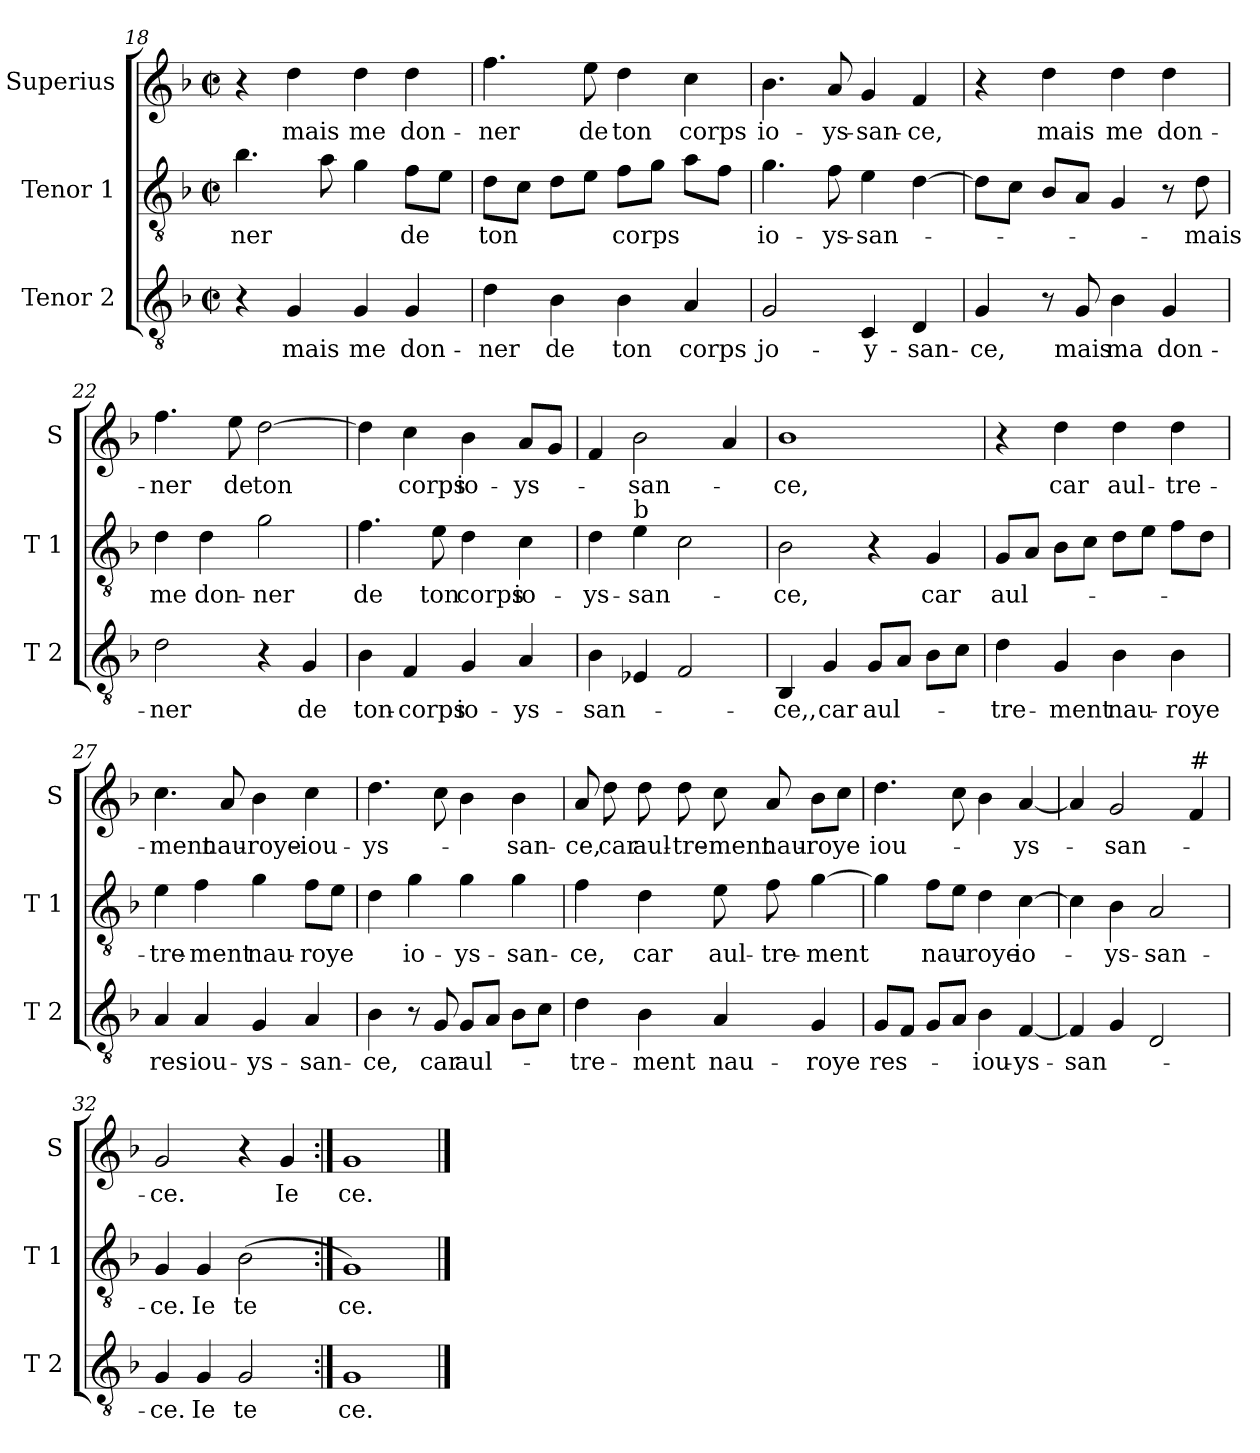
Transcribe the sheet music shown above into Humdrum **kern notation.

**kern	**text	**kern	**text	**kern	**text
*part3	*part3	*part2	*part2	*part1	*part1
*staff3	*staff3	*staff2	*staff2	*staff1	*staff1
*I"Tenor 2	*	*I"Tenor 1	*	*I"Superius	*
*I'T 2	*	*I'T 1	*	*I'S	*
*clefGv2	*	*clefGv2	*	*clefG2	*
*k[b-]	*	*k[b-]	*	*k[b-]	*
*F:	*	*F:	*	*F:	*
*M2/2	*	*M2/2	*	*M2/2	*
*met(c|)	*	*met(c|)	*	*met(c|)	*
=18	=18	=18	=18	=18	=18
!	!	!	!LO:LY:b	!	!
4r	.	4.b-\	-ner	4r	.
!	!LO:LY:b	!	!	!	!LO:LY:b
4G/	mais	.	.	4dd\	mais
.	.	8a\	.	.	.
!	!LO:LY:b	!	!	!	!LO:LY:b
4G/	me	4g\	.	4dd\	me
!	!LO:LY:b	!	!LO:LY:b	!	!LO:LY:b
4G/	don-	8f\L	de	4dd\	don-
.	.	8e\J	.	.	.
=19	=19	=19	=19	=19	=19
!	!LO:LY:b	!	!LO:LY:b	!	!LO:LY:b
4d\	-ner	8d\L	ton	4.ff\	-ner
.	.	8c\J	.	.	.
!	!LO:LY:b	!	!	!	!
4B-\	de	8d\L	.	.	.
!	!	!	!	!	!LO:LY:b
.	.	8e\J	.	8ee\	de
!	!LO:LY:b	!	!LO:LY:b	!	!LO:LY:b
4B-\	ton	8f\L	corps	4dd\	ton
.	.	8g\J	.	.	.
!	!LO:LY:b	!	!	!	!LO:LY:b
4A/	corps	8a\L	.	4cc\	corps
.	.	8f\J	.	.	.
!!LO:LB:g=z
=20	=20	=20	=20	=20	=20
!	!LO:LY:b	!	!LO:LY:b	!	!LO:LY:b
2G/	jo-	4.g\	io-	4.b-\	io-
!	!	!	!LO:LY:b	!	!LO:LY:b
.	.	8f\	-ys-	8a/	-ys-
!	!LO:LY:b	!	!LO:LY:b	!	!LO:LY:b
4C/	-y-	4e\	-san-	4g/	-san-
!	!LO:LY:b	!	!	!	!LO:LY:b
4D/	-san-	[4d\	.	4f/	-ce,
=21	=21	=21	=21	=21	=21
!	!LO:LY:b	!	!	!	!
4G/	-ce,	8d\L]	.	4r	.
.	.	8c\J	.	.	.
!	!	!	!	!	!LO:LY:b
8r	.	8B-/L	.	4dd\	mais
!	!LO:LY:b	!	!	!	!
8G/	mais	8A/J	.	.	.
!	!LO:LY:b	!	!	!	!LO:LY:b
4B-\	ma	4G/	.	4dd\	me
!	!LO:LY:b	!	!	!	!LO:LY:b
4G/	don-	8r	.	4dd\	don-
!	!	!	!LO:LY:b	!	!
.	.	8d\	mais	.	.
=22	=22	=22	=22	=22	=22
!	!LO:LY:b	!	!LO:LY:b	!	!LO:LY:b
2d\	-ner	4d\	me	4.ff\	-ner
!	!	!	!LO:LY:b	!	!
.	.	4d\	don-	.	.
!	!	!	!	!	!LO:LY:b
.	.	.	.	8ee\	de
!	!	!	!LO:LY:b	!	!LO:LY:b
4r	.	2g\	-ner	[2dd\	ton
!	!LO:LY:b	!	!	!	!
4G/	de	.	.	.	.
=23	=23	=23	=23	=23	=23
!	!LO:LY:b	!	!LO:LY:b	!	!
4B-\	ton-	4.f\	de	4dd\]	.
!	!LO:LY:b	!	!	!	!LO:LY:b
4F/	-corps	.	.	4cc\	corps
!	!	!	!LO:LY:b	!	!
.	.	8e\	ton	.	.
!	!LO:LY:b	!	!LO:LY:b	!	!LO:LY:b
4G/	io-	4d\	corps	4b-\	io-
!	!LO:LY:b	!	!LO:LY:b	!	!LO:LY:b
4A/	-ys-	4c\	io-	8a/L	-ys-
.	.	.	.	8g/J	.
=24	=24	=24	=24	=24	=24
!	!LO:LY:b	!	!LO:LY:b	!	!
4B-\	-san-	4d\	-ys-	4f/	.
!	!	!LO:TX:a:t=b	!	!	!
!	!	!	!LO:LY:b	!	!LO:LY:b
4E-X/	.	4e\	-san-	2b-\	-san-
2F/	.	2c\	.	.	.
.	.	.	.	4a/	.
!!LO:LB:g=z
=25	=25	=25	=25	=25	=25
!	!LO:LY:b	!	!LO:LY:b	!	!LO:LY:b
4BB-/	-ce,,	2B-\	-ce,	1b-	-ce,
!	!LO:LY:b	!	!	!	!
4G/	car	.	.	.	.
!	!LO:LY:b	!	!	!	!
8G/L	aul-	4r	.	.	.
8A/J	.	.	.	.	.
!	!	!	!LO:LY:b	!	!
8B-\L	.	4G/	car	.	.
8c\J	.	.	.	.	.
=26	=26	=26	=26	=26	=26
!	!LO:LY:b	!	!LO:LY:b	!	!
4d\	-tre-	8G/L	aul-	4r	.
.	.	8A/J	.	.	.
!	!LO:LY:b	!	!	!	!LO:LY:b
4G/	-ment	8B-\L	.	4dd\	car
.	.	8c\J	.	.	.
!	!LO:LY:b	!	!	!	!LO:LY:b
4B-\	nau-	8d\L	.	4dd\	aul-
.	.	8e\J	.	.	.
!	!LO:LY:b	!	!	!	!LO:LY:b
4B-\	-roye	8f\L	.	4dd\	-tre-
.	.	8d\J	.	.	.
=27	=27	=27	=27	=27	=27
!	!LO:LY:b	!	!LO:LY:b	!	!LO:LY:b
4A/	res-	4e\	-tre-	4.cc\	-ment
!	!LO:LY:b	!	!LO:LY:b	!	!
4A/	-iou-	4f\	-ment	.	.
!	!	!	!	!	!LO:LY:b
.	.	.	.	8a/	nau-
!	!LO:LY:b	!	!LO:LY:b	!	!LO:LY:b
4G/	-ys-	4g\	nau-	4b-\	-roye-
!	!LO:LY:b	!	!LO:LY:b	!	!LO:LY:b
4A/	-san-	8f\L	-roye	4cc\	-iou-
.	.	8e\J	.	.	.
=28	=28	=28	=28	=28	=28
!	!LO:LY:b	!	!	!	!LO:LY:b
4B-\	-ce,	4d\	.	4.dd\	-ys-
!	!	!	!LO:LY:b	!	!
8r	.	4g\	io-	.	.
!	!LO:LY:b	!	!	!	!
8G/	car	.	.	8cc\	.
!	!LO:LY:b	!	!LO:LY:b	!	!
8G/L	aul-	4g\	-ys-	4b-\	.
8A/J	.	.	.	.	.
!	!	!	!LO:LY:b	!	!LO:LY:b
8B-\L	.	4g\	-san-	4b-\	-san-
8c\J	.	.	.	.	.
!!LO:LB:g=z
=29	=29	=29	=29	=29	=29
!	!LO:LY:b	!	!LO:LY:b	!	!LO:LY:b
4d\	-tre-	4f\	-ce,	8a/	-ce,
!	!	!	!	!	!LO:LY:b
.	.	.	.	8dd\	car
!	!LO:LY:b	!	!LO:LY:b	!	!LO:LY:b
4B-\	-ment	4d\	car	8dd\	aul-
!	!	!	!	!	!LO:LY:b
.	.	.	.	8dd\	-tre-
!	!LO:LY:b	!	!LO:LY:b	!	!LO:LY:b
4A/	nau-	8e\	aul-	8cc\	-ment
!	!	!	!LO:LY:b	!	!LO:LY:b
.	.	8f\	-tre-	8a/	nau-
!	!LO:LY:b	!	!LO:LY:b	!	!LO:LY:b
4G/	-roye	[4g\	-ment	8b-\L	-roye
.	.	.	.	8cc\J	.
=30	=30	=30	=30	=30	=30
!	!LO:LY:b	!	!	!	!LO:LY:b
8G/L	res-	4g\]	.	4.dd\	iou-
8F/J	.	.	.	.	.
!	!	!	!LO:LY:b	!	!
8G/L	.	8f\L	nau-	.	.
8A/J	.	8e\J	.	8cc\	.
!	!LO:LY:b	!	!LO:LY:b	!	!
4B-\	-iou-	4d\	-roye	4b-\	.
!	!LO:LY:b	!	!LO:LY:b	!	!LO:LY:b
[4F/	-ys-	[4c\	io-	[4a/	-ys-
=31	=31	=31	=31	=31	=31
!	!LO:LY:b	!	!	!	!
4F/]	-san-	4c\]	.	4a/]	.
!	!	!	!LO:LY:b	!	!LO:LY:b
4G/	.	4B-\	-ys-	2g/	-san-
!	!	!	!LO:LY:b	!	!
2D/	.	2A/	-san-	.	.
!	!	!	!	!LO:TX:a:t=#	!
.	.	.	.	4f/	.
=32	=32	=32	=32	=32	=32
!	!LO:LY:b	!	!LO:LY:b	!	!LO:LY:b
4G/	-ce.	4G/	-ce.	2g/	-ce.
!	!LO:LY:b	!	!LO:LY:b	!	!
4G/	Ie	4G/	Ie	.	.
!	!LO:LY:b	!	!LO:LY:b	!	!
2G/	te	(>2B-\	te	4r	.
!	!	!	!	!	!LO:LY:b
.	.	.	.	4g/	Ie
=33:|!	=33:|!	=33:|!	=33:|!	=33:|!	=33:|!
!	!LO:LY:b	!	!LO:LY:b	!	!LO:LY:b
1G	ce.	1G)	ce.	1g	ce.
==	==	==	==	==	==
*-	*-	*-	*-	*-	*-
